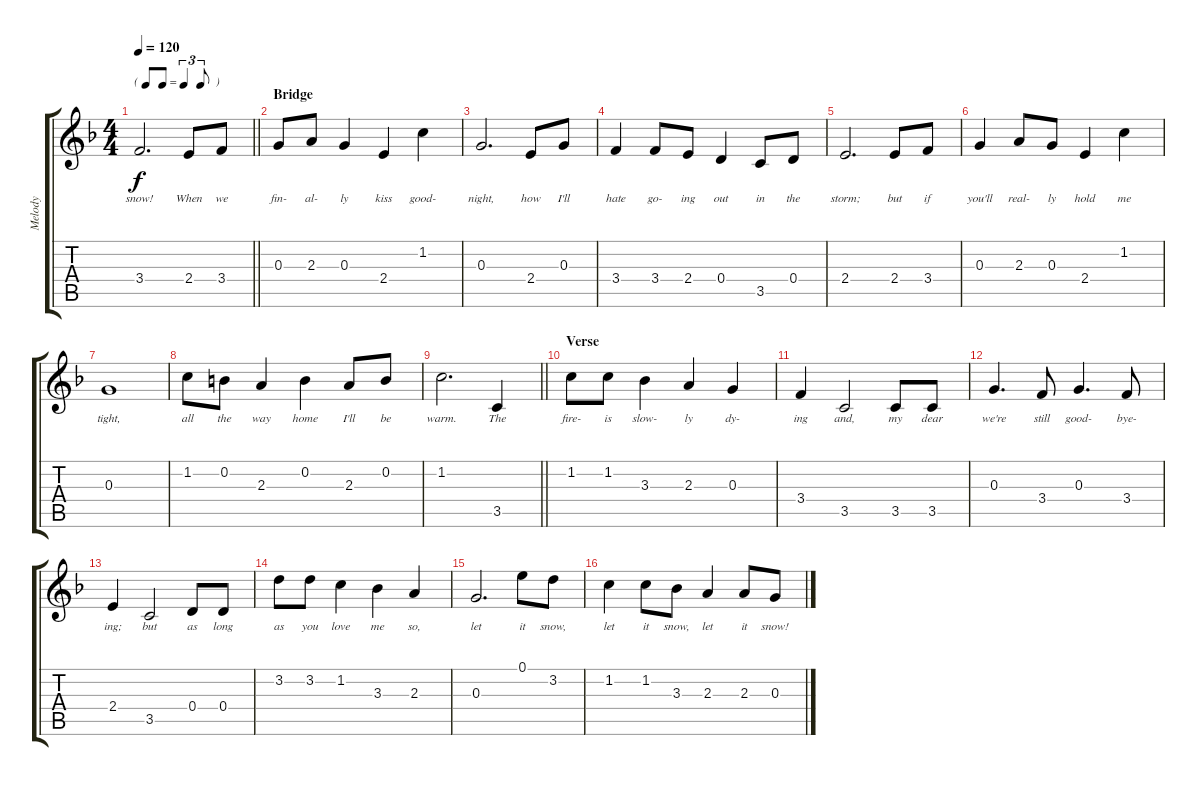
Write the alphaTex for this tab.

\track ("Melody" "Melody") {instrument acousticguitarnylon}
\staff {score tabs}
\tuning (E4 B3 G3 D3 A2 E2) {hide}
\ts (4 4)
\tf triplet8th
\tempo 120
\clef g2
\barLineRight lightlight
\ks f
3.4.2{d lyrics (0 "snow!") lyrics (1 "") lyrics (2 "") lyrics (3 "") lyrics (4 "") dy f} 2.4.8{lyrics (0 "When") lyrics (1 "") lyrics (2 "") lyrics (3 "") lyrics (4 "")} 3.4.8{lyrics (0 "we") lyrics (1 "") lyrics (2 "") lyrics (3 "") lyrics (4 "")} |
\section ("" "Bridge")
0.3.8{lyrics (0 "fin-") lyrics (1 "") lyrics (2 "") lyrics (3 "") lyrics (4 "")} 2.3.8{lyrics (0 "al-") lyrics (1 "") lyrics (2 "") lyrics (3 "") lyrics (4 "")} 0.3.4{lyrics (0 "ly") lyrics (1 "") lyrics (2 "") lyrics (3 "") lyrics (4 "")} 2.4.4{lyrics (0 "kiss") lyrics (1 "") lyrics (2 "") lyrics (3 "") lyrics (4 "")} 1.2.4{lyrics (0 "good-") lyrics (1 "") lyrics (2 "") lyrics (3 "") lyrics (4 "")} |
0.3.2{d lyrics (0 "night,") lyrics (1 "") lyrics (2 "") lyrics (3 "") lyrics (4 "")} 2.4.8{lyrics (0 "how") lyrics (1 "") lyrics (2 "") lyrics (3 "") lyrics (4 "")} 0.3.8{lyrics (0 "I'll") lyrics (1 "") lyrics (2 "") lyrics (3 "") lyrics (4 "")} |
3.4.4{lyrics (0 "hate") lyrics (1 "") lyrics (2 "") lyrics (3 "") lyrics (4 "")} 3.4.8{lyrics (0 "go-") lyrics (1 "") lyrics (2 "") lyrics (3 "") lyrics (4 "")} 2.4.8{lyrics (0 "ing") lyrics (1 "") lyrics (2 "") lyrics (3 "") lyrics (4 "")} 0.4.4{lyrics (0 "out") lyrics (1 "") lyrics (2 "") lyrics (3 "") lyrics (4 "")} 3.5.8{lyrics (0 "in") lyrics (1 "") lyrics (2 "") lyrics (3 "") lyrics (4 "")} 0.4.8{lyrics (0 "the") lyrics (1 "") lyrics (2 "") lyrics (3 "") lyrics (4 "")} |
2.4.2{d lyrics (0 "storm;") lyrics (1 "") lyrics (2 "") lyrics (3 "") lyrics (4 "")} 2.4.8{lyrics (0 "but") lyrics (1 "") lyrics (2 "") lyrics (3 "") lyrics (4 "")} 3.4.8{lyrics (0 "if") lyrics (1 "") lyrics (2 "") lyrics (3 "") lyrics (4 "")} |
0.3.4{lyrics (0 "you'll") lyrics (1 "") lyrics (2 "") lyrics (3 "") lyrics (4 "")} 2.3.8{lyrics (0 "real-") lyrics (1 "") lyrics (2 "") lyrics (3 "") lyrics (4 "")} 0.3.8{lyrics (0 "ly") lyrics (1 "") lyrics (2 "") lyrics (3 "") lyrics (4 "")} 2.4.4{lyrics (0 "hold") lyrics (1 "") lyrics (2 "") lyrics (3 "") lyrics (4 "")} 1.2.4{lyrics (0 "me") lyrics (1 "") lyrics (2 "") lyrics (3 "") lyrics (4 "")} |
0.3.1{lyrics (0 "tight,") lyrics (1 "") lyrics (2 "") lyrics (3 "") lyrics (4 "")} |
1.2.8{lyrics (0 "all") lyrics (1 "") lyrics (2 "") lyrics (3 "") lyrics (4 "")} 0.2.8{lyrics (0 "the") lyrics (1 "") lyrics (2 "") lyrics (3 "") lyrics (4 "")} 2.3.4{lyrics (0 "way") lyrics (1 "") lyrics (2 "") lyrics (3 "") lyrics (4 "")} 0.2.4{lyrics (0 "home") lyrics (1 "") lyrics (2 "") lyrics (3 "") lyrics (4 "")} 2.3.8{lyrics (0 "I'll") lyrics (1 "") lyrics (2 "") lyrics (3 "") lyrics (4 "")} 0.2.8{lyrics (0 "be") lyrics (1 "") lyrics (2 "") lyrics (3 "") lyrics (4 "")} |
\barLineRight lightlight
1.2.2{d lyrics (0 "warm.") lyrics (1 "") lyrics (2 "") lyrics (3 "") lyrics (4 "")} 3.5.4{lyrics (0 "The") lyrics (1 "") lyrics (2 "") lyrics (3 "") lyrics (4 "")} |
\section ("" "Verse")
1.2.8{lyrics (0 "fire-") lyrics (1 "") lyrics (2 "") lyrics (3 "") lyrics (4 "")} 1.2.8{lyrics (0 "is") lyrics (1 "") lyrics (2 "") lyrics (3 "") lyrics (4 "")} 3.3.4{lyrics (0 "slow-") lyrics (1 "") lyrics (2 "") lyrics (3 "") lyrics (4 "")} 2.3.4{lyrics (0 "ly") lyrics (1 "") lyrics (2 "") lyrics (3 "") lyrics (4 "")} 0.3.4{lyrics (0 "dy-") lyrics (1 "") lyrics (2 "") lyrics (3 "") lyrics (4 "")} |
3.4.4{lyrics (0 "ing") lyrics (1 "") lyrics (2 "") lyrics (3 "") lyrics (4 "")} 3.5.2{lyrics (0 "and,") lyrics (1 "") lyrics (2 "") lyrics (3 "") lyrics (4 "")} 3.5.8{lyrics (0 "my") lyrics (1 "") lyrics (2 "") lyrics (3 "") lyrics (4 "")} 3.5.8{lyrics (0 "dear") lyrics (1 "") lyrics (2 "") lyrics (3 "") lyrics (4 "")} |
0.3.4{d lyrics (0 "we're") lyrics (1 "") lyrics (2 "") lyrics (3 "") lyrics (4 "")} 3.4.8{lyrics (0 "still") lyrics (1 "") lyrics (2 "") lyrics (3 "") lyrics (4 "")} 0.3.4{d lyrics (0 "good-") lyrics (1 "") lyrics (2 "") lyrics (3 "") lyrics (4 "")} 3.4.8{lyrics (0 "bye-") lyrics (1 "") lyrics (2 "") lyrics (3 "") lyrics (4 "")} |
2.4.4{lyrics (0 "ing;") lyrics (1 "") lyrics (2 "") lyrics (3 "") lyrics (4 "")} 3.5.2{lyrics (0 "but") lyrics (1 "") lyrics (2 "") lyrics (3 "") lyrics (4 "")} 0.4.8{lyrics (0 "as") lyrics (1 "") lyrics (2 "") lyrics (3 "") lyrics (4 "")} 0.4.8{lyrics (0 "long") lyrics (1 "") lyrics (2 "") lyrics (3 "") lyrics (4 "")} |
3.2.8{lyrics (0 "as") lyrics (1 "") lyrics (2 "") lyrics (3 "") lyrics (4 "")} 3.2.8{lyrics (0 "you") lyrics (1 "") lyrics (2 "") lyrics (3 "") lyrics (4 "")} 1.2.4{lyrics (0 "love") lyrics (1 "") lyrics (2 "") lyrics (3 "") lyrics (4 "")} 3.3.4{lyrics (0 "me") lyrics (1 "") lyrics (2 "") lyrics (3 "") lyrics (4 "")} 2.3.4{lyrics (0 "so,") lyrics (1 "") lyrics (2 "") lyrics (3 "") lyrics (4 "")} |
0.3.2{d lyrics (0 "let") lyrics (1 "") lyrics (2 "") lyrics (3 "") lyrics (4 "")} 0.1.8{lyrics (0 "it") lyrics (1 "") lyrics (2 "") lyrics (3 "") lyrics (4 "")} 3.2.8{lyrics (0 "snow,") lyrics (1 "") lyrics (2 "") lyrics (3 "") lyrics (4 "")} |
1.2.4{lyrics (0 "let") lyrics (1 "") lyrics (2 "") lyrics (3 "") lyrics (4 "")} 1.2.8{lyrics (0 "it") lyrics (1 "") lyrics (2 "") lyrics (3 "") lyrics (4 "")} 3.3.8{lyrics (0 "snow,") lyrics (1 "") lyrics (2 "") lyrics (3 "") lyrics (4 "")} 2.3.4{lyrics (0 "let") lyrics (1 "") lyrics (2 "") lyrics (3 "") lyrics (4 "")} 2.3.8{lyrics (0 "it") lyrics (1 "") lyrics (2 "") lyrics (3 "") lyrics (4 "")} 0.3.8{lyrics (0 "snow!") lyrics (1 "") lyrics (2 "") lyrics (3 "") lyrics (4 "")}
